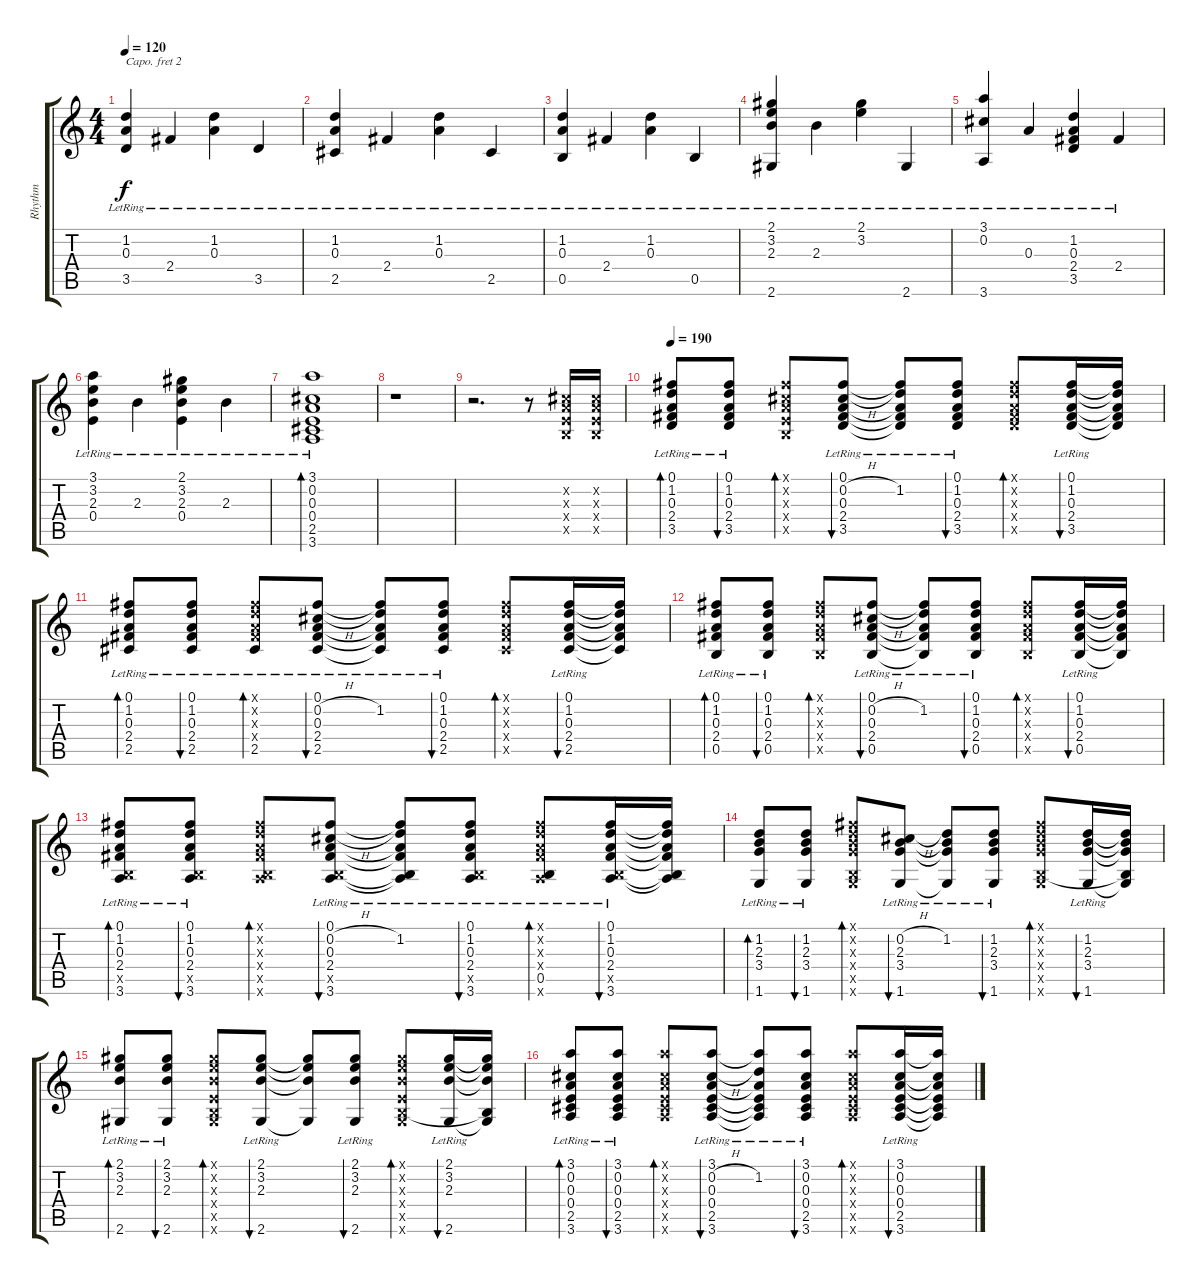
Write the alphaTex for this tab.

\track ("Rhythm" "Rhythm") {instrument acousticguitarsteel}
\staff {score tabs}
\capo 2
\tuning (E4 B3 G3 D3 A2 E2) {hide}
\ts (4 4)
\tempo 120
\clef g2
\ks c
(1.2{lr} 0.3{lr} 3.5{lr}).4{dy f} 2.4{lr}.4 (1.2{lr} 0.3{lr}).4 3.5{lr}.4 |
(1.2{lr} 0.3{lr} 2.5{lr}).4 2.4{lr}.4 (1.2{lr} 0.3{lr}).4 2.5{lr}.4 |
(1.2{lr} 0.3{lr} 0.5{lr}).4 2.4{lr}.4 (1.2{lr} 0.3{lr}).4 0.5{lr}.4 |
(2.1{lr} 3.2{lr} 2.3{lr} 2.6{lr}).4 2.3{lr}.4 (2.1{lr} 3.2{lr}).4 2.6{lr}.4 |
(3.1{lr} 0.2{lr} 3.6{lr}).4 0.3{lr}.4 (1.2{lr} 0.3{lr} 2.4{lr} 3.5{lr}).4 2.4{lr}.4 |
(3.1{lr} 3.2{lr} 2.3{lr} 0.4{lr}).4 2.3{lr}.4 (2.1{lr} 3.2{lr} 2.3{lr} 0.4{lr}).4 2.3{lr}.4 |
(3.1{lr} 0.2{lr} 0.3{lr} 0.4{lr} 2.5{lr} 3.6{lr}).1{bd 240} |
r.1 |
r.2{d} r.8 (0.2{x} 0.3{x} 0.4{x} 0.5{x}).16 (0.2{x} 0.3{x} 0.4{x} 0.5{x}).16 |
\tempo 190
(0.1{lr} 1.2{lr} 0.3{lr} 2.4{lr} 3.5{lr}).8{bd 60} (0.1{lr} 1.2{lr} 0.3{lr} 2.4{lr} 3.5{lr}).8{bu 60} (0.1{x} 0.2{x} 0.3{x} 0.4{x} 0.5{x}).8{bd 60} (0.1{lr} 0.2{h lr} 0.3{lr} 2.4{lr} 3.5{lr}).8{bu 60} (0.1{t} 1.2{lr} 0.3{t} 2.4{t} 3.5{t}).8 (0.1{lr} 1.2{lr} 0.3{lr} 2.4{lr} 3.5{lr}).8{bu 60} (0.1{x} 1.2{x} 0.3{x} 2.4{x} 3.5{x}).8{bd 60} (0.1{lr} 1.2{lr} 0.3{lr} 2.4{lr} 3.5{lr}).16{bu 60} (0.1{t} 1.2{t} 0.3{t} 2.4{t} 3.5{t}).16 |
(0.1{lr} 1.2{lr} 0.3{lr} 2.4{lr} 2.5{lr}).8{bd 60} (0.1{lr} 1.2{lr} 0.3{lr} 2.4{lr} 2.5{lr}).8{bu 60} (0.1{x} 1.2{x} 0.3{x} 2.4{x} 2.5{lr}).8{bd 60} (0.1{lr} 0.2{h lr} 0.3{lr} 2.4{lr} 2.5{lr}).8{bu 60} (0.1{t} 1.2{lr} 0.3{t} 2.4{t} 2.5{t}).8 (0.1{lr} 1.2{lr} 0.3{lr} 2.4{lr} 2.5{lr}).8{bu 60} (0.1{x} 1.2{x} 0.3{x} 2.4{x} 2.5{x}).8{bd 60} (0.1{lr} 1.2{lr} 0.3{lr} 2.4{lr} 2.5{lr}).16{bu 60} (0.1{t} 1.2{t} 0.3{t} 2.4{t} 2.5{t}).16 |
(0.1{lr} 1.2{lr} 0.3{lr} 2.4{lr} 0.5{lr}).8{bd 60} (0.1{lr} 1.2{lr} 0.3{lr} 2.4 0.5{lr}).8{bu 60} (0.1{x} 1.2{x} 0.3{x} 2.4{x} 0.5{x}).8{bd 60} (0.1{lr} 0.2{h lr} 0.3{lr} 2.4{lr} 0.5{lr}).8{bu 60} (0.1{t} 1.2{lr} 0.3{t} 2.4{t} 0.5{t}).8 (0.1{lr} 1.2{lr} 0.3{lr} 2.4{lr} 0.5{lr}).8{bu 60} (0.1{x} 1.2{x} 0.3{x} 2.4{x} 0.5{x}).8{bd 60} (0.1{lr} 1.2{lr} 0.3{lr} 2.4{lr} 0.5{lr}).16{bu 60} (0.1{t} 1.2{t} 0.3{t} 2.4{t} 0.5{t}).16 |
(0.1{lr} 1.2{lr} 0.3{lr} 2.4{lr} 0.5{x} 3.6{lr}).8{bd 60} (0.1{lr} 1.2{lr} 0.3{lr} 2.4{lr} 0.5{x} 3.6{lr}).8{bu 60} (0.1{x} 1.2{x} 0.3{x} 2.4{x} 0.5{x} 3.6{x}).8{bd 60} (0.1{lr} 0.2{h lr} 0.3{lr} 2.4{lr} 0.5{x} 3.6{lr}).8{bu 60} (0.1{t} 1.2{lr} 0.3{t} 2.4{t} 0.5{t} 3.6{t}).8 (0.1{lr} 1.2{lr} 0.3{lr} 2.4{lr} 0.5{x} 3.6{lr}).8{bu 60} (0.1{x} 1.2{x} 0.3{x} 2.4{x} 0.5{lr} 3.6{x}).8{bd 60} (0.1{lr} 1.2{lr} 0.3{lr} 2.4{lr} 0.5{x} 3.6{lr}).16{bu 60} (0.1{t} 1.2{t} 0.3{t} 2.4{t} 0.5{t} 3.6{t}).16 |
(1.2{lr} 2.3{lr} 3.4{lr} 1.6{lr}).8{bd 60} (1.2{lr} 2.3{lr} 3.4{lr} 1.6{lr}).8{bu 60} (0.1{x} 1.2{x} 2.3{x} 3.4{x} 0.5{x} 1.6{x}).8{bd 60} (0.2{h lr} 2.3{lr} 3.4{lr} 1.6{lr}).8{bu 60} (1.2{lr} 2.3{t} 3.4{t} 1.6{t}).8 (1.2{lr} 2.3{lr} 3.4{lr} 1.6{lr}).8{bu 60} (0.1{x} 1.2{x} 2.3{x} 3.4{x} 0.5{x} 1.6{x}).8{bd 60} (1.2{lr} 2.3{lr} 3.4{lr} 1.6{lr}).16{bu 60} (1.2{t} 2.3{t} 3.4{t} 0.5{t} 1.6{t}).16 |
(2.1{lr} 3.2{lr} 2.3{lr} 2.6{lr}).8{bd 60} (2.1{lr} 3.2{lr} 2.3{lr} 2.6{lr}).8{bu 60} (2.1{x} 3.2{x} 2.3{x} 0.4{x} 0.5{x} 2.6{x}).8{bd 60} (2.1{lr} 3.2{lr} 2.3{lr} 2.6{lr}).8{bu 60} (2.1{t} 3.2{t} 2.3{t} 2.6{t}).8 (2.1{lr} 3.2{lr} 2.3{lr} 2.6{lr}).8{bu 60} (2.1{x} 3.2{x} 2.3{x} 0.4{x} 0.5{x} 2.6{x}).8{bd 60} (2.1{lr} 3.2{lr} 2.3{lr} 2.6{lr}).16{bu 60} (2.1{t} 3.2{t} 2.3{t} 0.5{t} 2.6{t}).16 |
(3.1{lr} 0.2{lr} 0.3{lr} 0.4{lr} 2.5{lr} 3.6{lr}).8{bd 60} (3.1{lr} 0.2{lr} 0.3{lr} 0.4{lr} 2.5{lr} 3.6{lr}).8{bu 60} (3.1{x} 0.2{x} 0.3{x} 0.4{x} 2.5{x} 3.6{x}).8{bd 60} (3.1{lr} 0.2{h lr} 0.3{lr} 0.4{lr} 2.5{lr} 3.6{lr}).8{bu 60} (3.1{t} 1.2{lr} 0.3{t} 0.4{t} 2.5{t} 3.6{t}).8 (3.1{lr} 0.2{lr} 0.3{lr} 0.4{lr} 2.5{lr} 3.6{lr}).8{bu 60} (3.1{x} 0.2{x} 0.3{x} 0.4{x} 2.5{x} 3.6{x}).8{bd 60} (3.1{lr} 0.2{lr} 0.3{lr} 0.4{lr} 2.5{lr} 3.6{lr}).16{bu 60} (3.1{t} 0.2{t} 0.3{t} 0.4{t} 2.5{t} 3.6{t}).16
